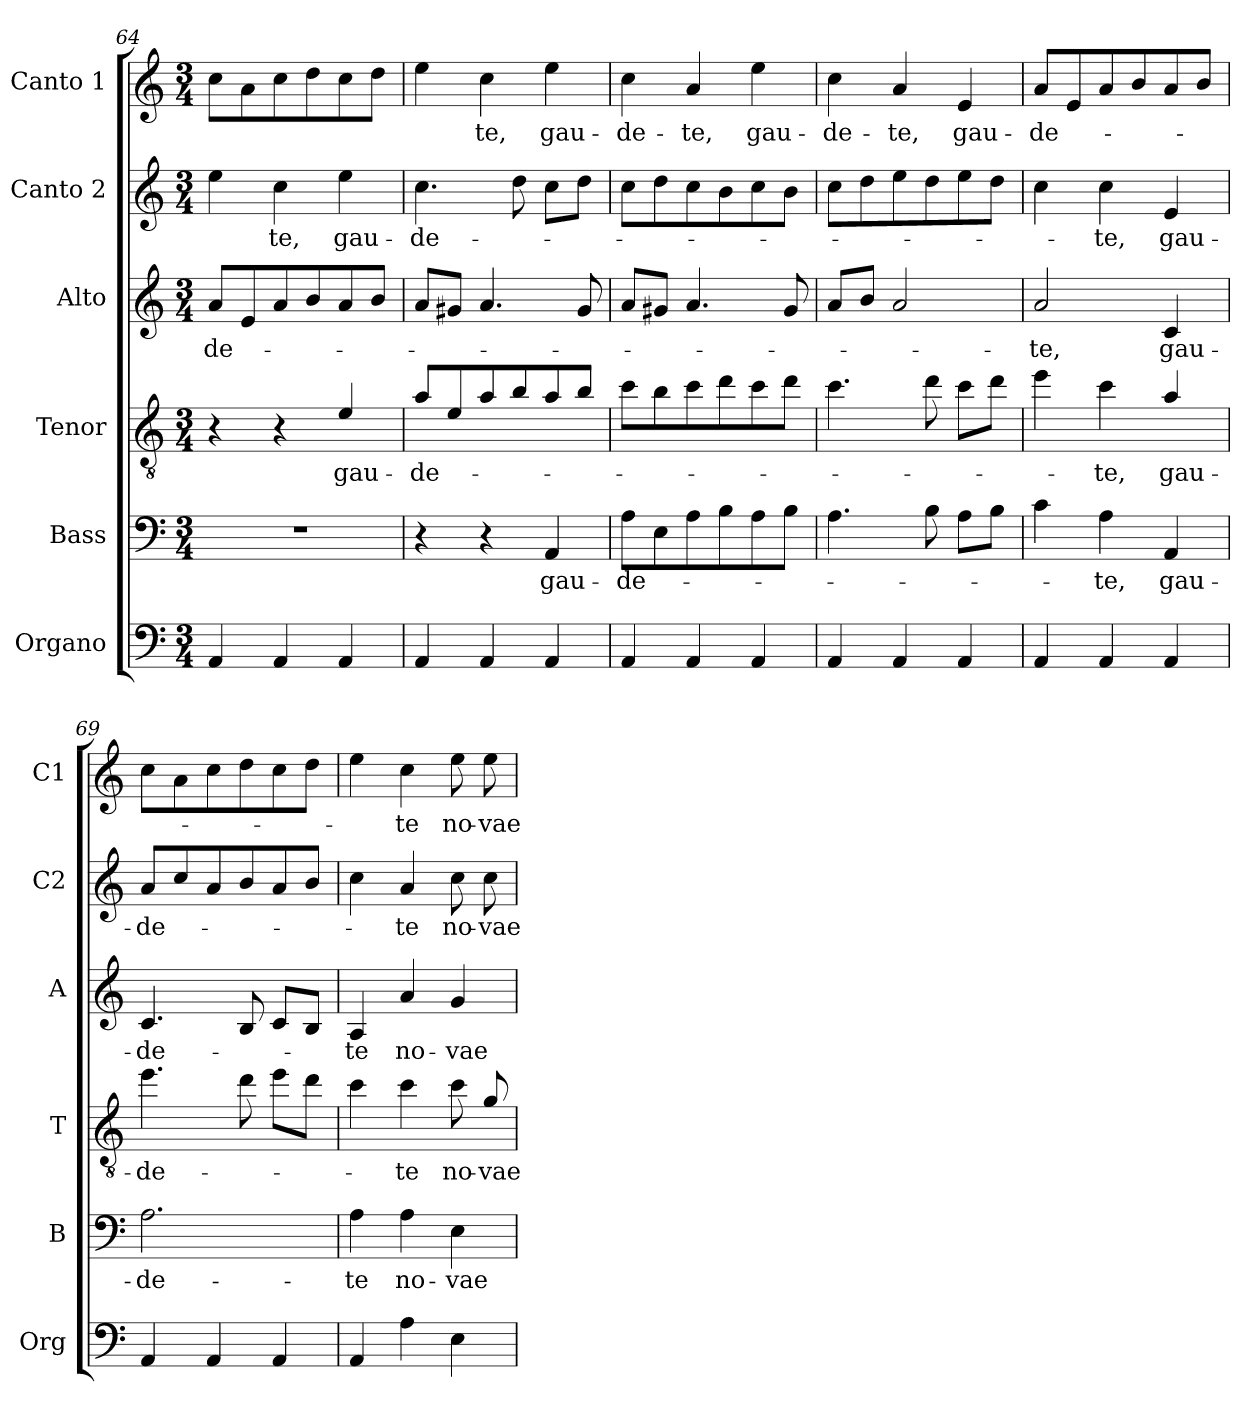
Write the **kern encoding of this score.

**kern	**kern	**text	**kern	**text	**kern	**text	**kern	**text	**kern	**text
*part6	*part5	*part5	*part4	*part4	*part3	*part3	*part2	*part2	*part1	*part1
*staff6	*staff5	*staff5	*staff4	*staff4	*staff3	*staff3	*staff2	*staff2	*staff1	*staff1
*I"Organo	*I"Bass	*	*I"Tenor	*	*I"Alto	*	*I"Canto 2	*	*I"Canto 1	*
*I'Org	*I'B	*	*I'T	*	*I'A	*	*I'C2	*	*I'C1	*
!!LO:LB:g=z
*clefF4	*clefF4	*	*clefGv2	*	*clefG2	*	*clefG2	*	*clefG2	*
*	*	*	*ITrd7c12	*	*	*	*	*	*	*
*k[]	*k[]	*	*k[]	*	*k[]	*	*k[]	*	*k[]	*
*C:	*C:	*	*C:	*	*C:	*	*C:	*	*C:	*
*M3/4	*M3/4	*	*M3/4	*	*M3/4	*	*M3/4	*	*M3/4	*
=64	=64	=64	=64	=64	=64	=64	=64	=64	=64	=64
!	!	!	!	!	!	!LO:LY:b	!	!	!	!
4AA/	2.r	.	4r	.	8a/L	-de-	4ee\	.	8cc\L	.
.	.	.	.	.	8e/	.	.	.	8a\	.
!	!	!	!	!	!	!	!	!LO:LY:b	!	!
4AA/	.	.	4r	.	8a/	.	4cc\	te,	8cc\	.
.	.	.	.	.	8b/	.	.	.	8dd\	.
!	!	!	!	!LO:LY:b	!	!	!	!	!	!
!	!	!	!	!	!	!	!	!LO:LY:b	!	!
4AA/	.	.	4E/	gau-	8a/	.	4ee\	gau-	8cc\	.
.	.	.	.	.	8b/J	.	.	.	8dd\J	.
=65	=65	=65	=65	=65	=65	=65	=65	=65	=65	=65
!	!	!	!	!LO:LY:b	!	!	!	!	!	!
!	!	!	!	!	!	!	!	!LO:LY:b	!	!
4AA/	4r	.	8A/L	-de-	8a/L	.	4.cc\	-de-	4ee\	.
.	.	.	8E/	.	8g#X/J	.	.	.	.	.
!	!	!	!	!	!	!	!	!	!	!LO:LY:b
4AA/	4r	.	8A/	.	4.a/	.	.	.	4cc\	-te,
.	.	.	8B/	.	.	.	8dd\	.	.	.
!	!	!LO:LY:b	!	!	!	!	!	!	!	!
!	!	!	!	!	!	!	!	!	!	!LO:LY:b
4AA/	4AA/	gau-	8A/	.	.	.	8cc\L	.	4ee\	-gau-
.	.	.	8B/J	.	8g#/	.	8dd\J	.	.	.
=66	=66	=66	=66	=66	=66	=66	=66	=66	=66	=66
!	!	!LO:LY:b	!	!	!	!	!	!	!	!
!	!	!	!	!	!	!	!	!	!	!LO:LY:b
4AA/	8A\L	-de-	8c\L	.	8a/L	.	8cc\L	.	4cc\	-de-
.	8E\	.	8B\	.	8g#X/J	.	8dd\	.	.	.
!	!	!	!	!	!	!	!	!	!	!LO:LY:b
4AA/	8A\	.	8c\	.	4.a/	.	8cc\	.	4a/	-te,
.	8B\	.	8d\	.	.	.	8b\	.	.	.
!	!	!	!	!	!	!	!	!	!	!LO:LY:b
4AA/	8A\	.	8c\	.	.	.	8cc\	.	4ee\	-gau-
.	8B\J	.	8d\J	.	8g#/	.	8b\J	.	.	.
=67	=67	=67	=67	=67	=67	=67	=67	=67	=67	=67
!	!	!	!	!	!	!	!	!	!	!LO:LY:b
4AA/	4.A\	.	4.c\	.	8a/L	.	8cc\L	.	4cc\	-de-
.	.	.	.	.	8b/J	.	8dd\	.	.	.
!	!	!	!	!	!	!	!	!	!	!LO:LY:b
4AA/	.	.	.	.	2a/	.	8ee\	.	4a/	te,
.	8B\	.	8d\	.	.	.	8dd\	.	.	.
!	!	!	!	!	!	!	!	!	!	!LO:LY:b
4AA/	8A\L	.	8c\L	.	.	.	8ee\	.	4e/	gau-
.	8B\J	.	8d\J	.	.	.	8dd\J	.	.	.
=68	=68	=68	=68	=68	=68	=68	=68	=68	=68	=68
!	!	!	!	!	!	!LO:LY:b	!	!	!	!
!	!	!	!	!	!	!	!	!	!	!LO:LY:b
4AA/	4c\	.	4e\	.	2a/	-te,	4cc\	.	8a/L	-de-
.	.	.	.	.	.	.	.	.	8e/	.
!	!	!LO:LY:b	!	!	!	!	!	!	!	!
!	!	!	!	!LO:LY:b	!	!	!	!	!	!
!	!	!	!	!	!	!	!	!LO:LY:b	!	!
4AA/	4A\	-te,	4c\	-te,	.	.	4cc\	-te,	8a/	.
.	.	.	.	.	.	.	.	.	8b/	.
!	!	!LO:LY:b	!	!	!	!	!	!	!	!
!	!	!	!	!LO:LY:b	!	!	!	!	!	!
!	!	!	!	!	!	!LO:LY:b	!	!	!	!
!	!	!	!	!	!	!	!	!LO:LY:b	!	!
4AA/	4AA/	gau-	4A/	gau-	4c/	gau-	4e/	-gau-	8a/	.
.	.	.	.	.	.	.	.	.	8b/J	.
=69	=69	=69	=69	=69	=69	=69	=69	=69	=69	=69
!	!	!LO:LY:b	!	!	!	!	!	!	!	!
!	!	!	!	!LO:LY:b	!	!	!	!	!	!
!	!	!	!	!	!	!LO:LY:b	!	!	!	!
!	!	!	!	!	!	!	!	!LO:LY:b	!	!
4AA/	2.A\	-de-	4.e\	-de-	4.c/	-de-	8a/L	-de-	8cc\L	.
.	.	.	.	.	.	.	8cc/	.	8a\	.
4AA/	.	.	.	.	.	.	8a/	.	8cc\	.
.	.	.	8d\	.	8B/	.	8b/	.	8dd\	.
4AA/	.	.	8e\L	.	8c/L	.	8a/	.	8cc\	.
.	.	.	8d\J	.	8B/J	.	8b/J	.	8dd\J	.
!!LO:PB:g=z
=70	=70	=70	=70	=70	=70	=70	=70	=70	=70	=70
!	!	!LO:LY:b	!	!	!	!	!	!	!	!
!	!	!	!	!	!	!LO:LY:b	!	!	!	!
4AA/	4A\	-te	4c\	.	4A/	-te	4cc\	.	4ee\	.
!	!	!LO:LY:b	!	!	!	!	!	!	!	!
!	!	!	!	!LO:LY:b	!	!	!	!	!	!
!	!	!	!	!	!	!LO:LY:b	!	!	!	!
!	!	!	!	!	!	!	!	!LO:LY:b	!	!
!	!	!	!	!	!	!	!	!	!	!LO:LY:b
4A\	4A\	no-	4c\	-te	4a/	no-	4a/	-te	4cc\	te
!	!	!LO:LY:b	!	!	!	!	!	!	!	!
!	!	!	!	!LO:LY:b	!	!	!	!	!	!
!	!	!	!	!	!	!LO:LY:b	!	!	!	!
!	!	!	!	!	!	!	!	!LO:LY:b	!	!
!	!	!	!	!	!	!	!	!	!	!LO:LY:b
4E\	4E\	-vae	8c\	no-	4g/	-vae	8cc\	no-	8ee\	no-
!	!	!	!	!LO:LY:b	!	!	!	!	!	!
!	!	!	!	!	!	!	!	!LO:LY:b	!	!
!	!	!	!	!	!	!	!	!	!	!LO:LY:b
.	.	.	8G/	-vae	.	.	8cc\	-vae	8ee\	-vae
=	=	=	=	=	=	=	=	=	=	=
*-	*-	*-	*-	*-	*-	*-	*-	*-	*-	*-
